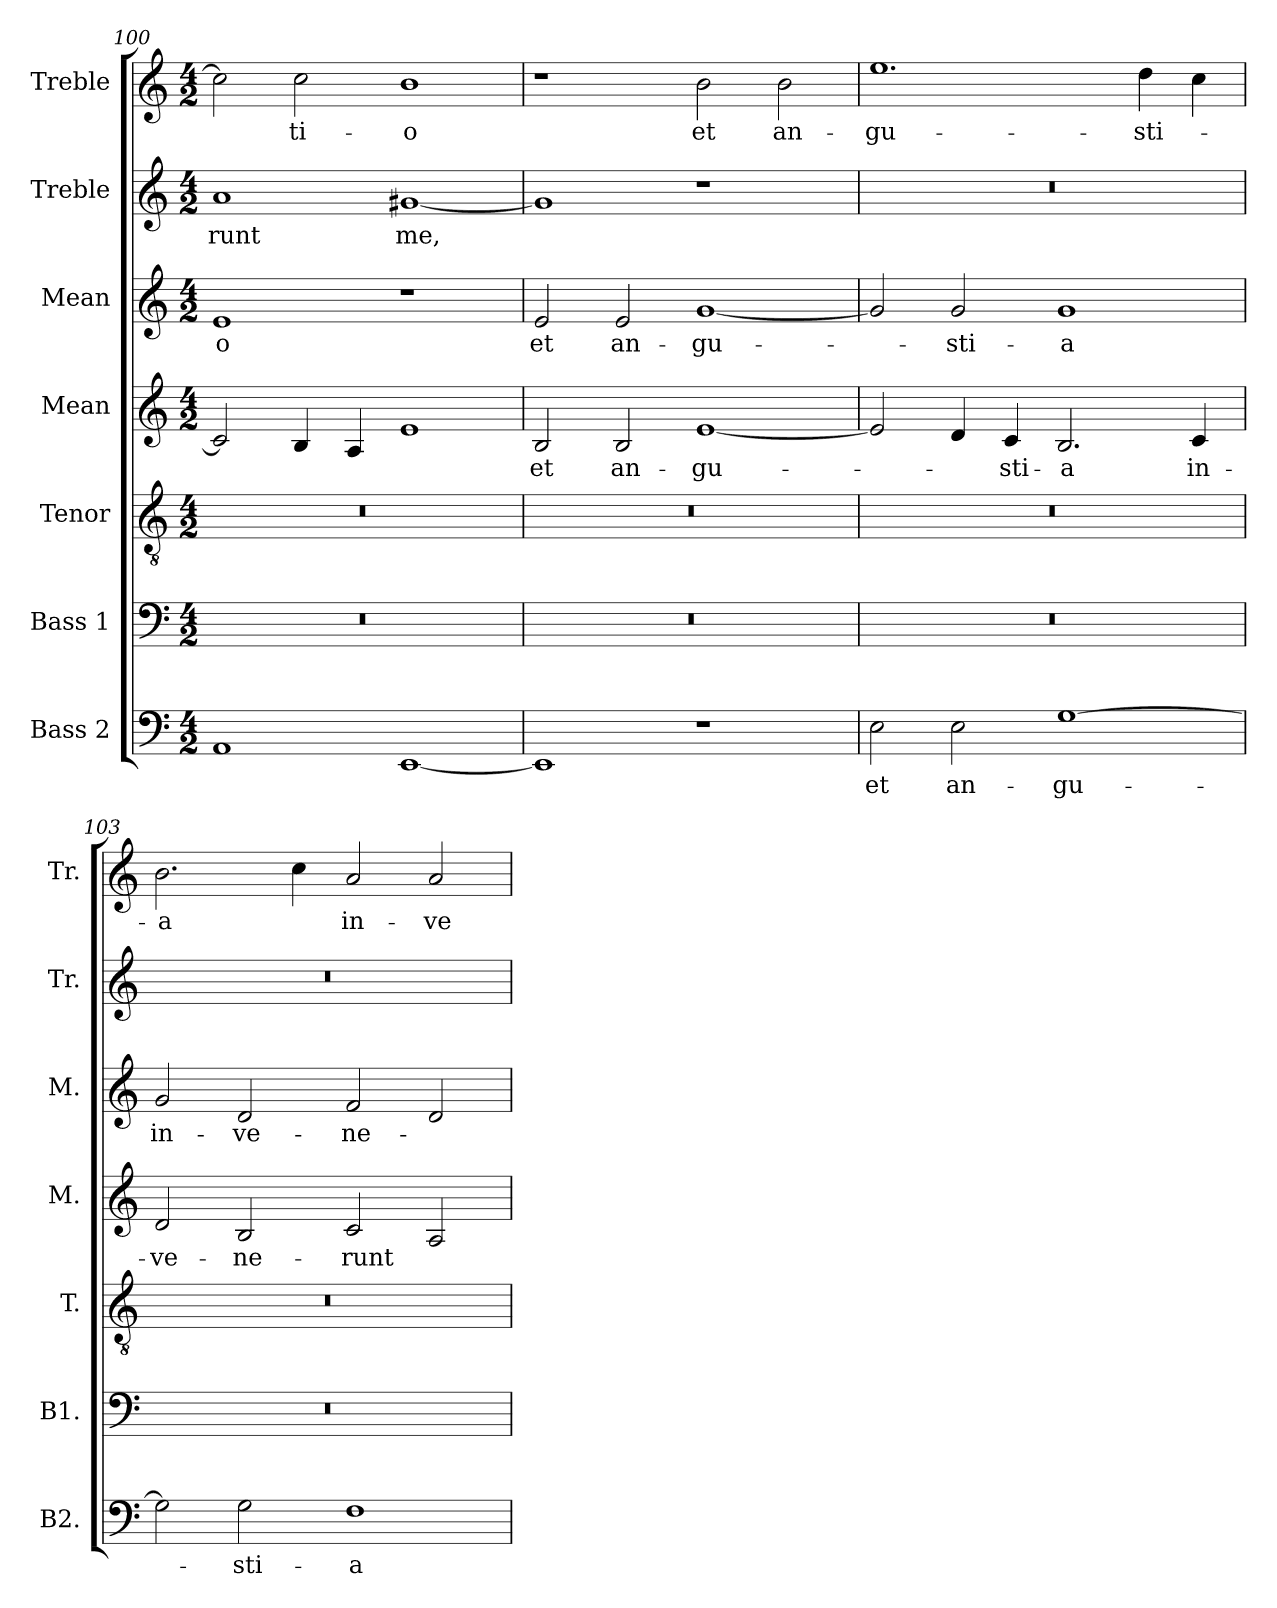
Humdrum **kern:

**kern	**text	**kern	**kern	**kern	**text	**kern	**text	**kern	**text	**kern	**text
*part7	*part7	*part6	*part5	*part4	*part4	*part3	*part3	*part2	*part2	*part1	*part1
*staff7	*staff7	*staff6	*staff5	*staff4	*staff4	*staff3	*staff3	*staff2	*staff2	*staff1	*staff1
*I"Bass 2	*	*I"Bass 1	*I"Tenor	*I"Mean	*	*I"Mean	*	*I"Treble	*	*I"Treble	*
*I'B2.	*	*I'B1.	*I'T.	*I'M.	*	*I'M.	*	*I'Tr.	*	*I'Tr.	*
*clefF4	*	*clefF4	*clefGv2	*clefG2	*	*clefG2	*	*clefG2	*	*clefG2	*
*	*	*	*ITrd7c12	*	*	*	*	*	*	*	*
*k[]	*	*k[]	*k[]	*k[]	*	*k[]	*	*k[]	*	*k[]	*
*C:	*	*C:	*C:	*C:	*	*C:	*	*C:	*	*C:	*
*M4/2	*	*M4/2	*M4/2	*M4/2	*	*M4/2	*	*M4/2	*	*M4/2	*
=100	=100	=100	=100	=100	=100	=100	=100	=100	=100	=100	=100
!	!	!LO:N:vis=1	!LO:N:vis=1	!	!	!	!	!	!	!	!
!	!	!	!	!	!	!	!LO:LY:b:color=#000000	!	!	!	!
!	!	!	!	!	!	!	!	!	!LO:LY:b:color=#000000	!	!
1AAi	.	0r	0r	2ci/]	.	1ei	-o	1ai	-runt	2cci\]	.
!	!	!	!	!	!	!	!	!	!	!	!LO:LY:b:color=#000000
.	.	.	.	4Bi/	.	.	.	.	.	2cci\	-ti-
.	.	.	.	4Ai/	.	.	.	.	.	.	.
!	!	!	!	!	!	!	!	!	!LO:LY:b:color=#000000	!	!
!	!	!	!	!	!	!	!	!	!	!	!LO:LY:b:color=#000000
[1EEi	.	.	.	1ei	.	1r	.	[1g#Xi	me,	1bi	-o
=101	=101	=101	=101	=101	=101	=101	=101	=101	=101	=101	=101
!	!	!LO:N:vis=1	!LO:N:vis=1	!	!	!	!	!	!	!	!
!	!	!	!	!	!LO:LY:b:color=#000000	!	!	!	!	!	!
!	!	!	!	!	!	!	!LO:LY:b:color=#000000	!	!	!	!
1EEi]	.	0r	0r	2Bi/	et	2ei/	et	1g#i]	.	1r	.
!	!	!	!	!	!LO:LY:b:color=#000000	!	!	!	!	!	!
!	!	!	!	!	!	!	!LO:LY:b:color=#000000	!	!	!	!
.	.	.	.	2Bi/	an-	2ei/	an-	.	.	.	.
!	!	!	!	!	!LO:LY:b:color=#000000	!	!	!	!	!	!
!	!	!	!	!	!	!	!LO:LY:b:color=#000000	!	!	!	!
!	!	!	!	!	!	!	!	!	!	!	!LO:LY:b:color=#000000
1r	.	.	.	[1ei	-gu-	[1gi	-gu-	1r	.	2bi\	et
!	!	!	!	!	!	!	!	!	!	!	!LO:LY:b:color=#000000
.	.	.	.	.	.	.	.	.	.	2bi\	an-
=102	=102	=102	=102	=102	=102	=102	=102	=102	=102	=102	=102
!	!LO:LY:b:color=#000000	!LO:N:vis=1	!LO:N:vis=1	!	!	!	!	!LO:N:vis=1	!	!	!
!	!	!	!	!	!	!	!	!	!	!	!LO:LY:b:color=#000000
2Ei\	et	0r	0r	2ei/]	.	2gi/]	.	0r	.	1.eei	-gu-
!	!LO:LY:b:color=#000000	!	!	!	!	!	!	!	!	!	!
!	!	!	!	!	!	!	!LO:LY:b:color=#000000	!	!	!	!
2Ei\	an-	.	.	4di/	.	2gi/	-sti-	.	.	.	.
!	!	!	!	!	!LO:LY:b:color=#000000	!	!	!	!	!	!
.	.	.	.	4ci/	-sti-	.	.	.	.	.	.
!	!LO:LY:b:color=#000000	!	!	!	!	!	!	!	!	!	!
!	!	!	!	!	!LO:LY:b:color=#000000	!	!	!	!	!	!
!	!	!	!	!	!	!	!LO:LY:b:color=#000000	!	!	!	!
[1Gi	-gu-	.	.	2.Bi/	-a	1gi	-a	.	.	.	.
!	!	!	!	!	!	!	!	!	!	!	!LO:LY:b:color=#000000
.	.	.	.	.	.	.	.	.	.	4ddi\	-sti-
!	!	!	!	!	!LO:LY:b:color=#000000	!	!	!	!	!	!
.	.	.	.	4ci/	in-	.	.	.	.	4cci\	.
!!LO:PB:g=z
=103	=103	=103	=103	=103	=103	=103	=103	=103	=103	=103	=103
!	!	!LO:N:vis=1	!LO:N:vis=1	!	!	!	!	!	!	!	!
!	!	!	!	!	!LO:LY:b:color=#000000	!	!	!	!	!	!
!	!	!	!	!	!	!	!LO:LY:b:color=#000000	!LO:N:vis=1	!	!	!
!	!	!	!	!	!	!	!	!	!	!	!LO:LY:b:color=#000000
2Gi\]	.	0r	0r	2di/	-ve-	2gi/	in-	0r	.	2.bi\	-a
!	!LO:LY:b:color=#000000	!	!	!	!	!	!	!	!	!	!
!	!	!	!	!	!LO:LY:b:color=#000000	!	!	!	!	!	!
!	!	!	!	!	!	!	!LO:LY:b:color=#000000	!	!	!	!
2Gi\	-sti-	.	.	2Bi/	-ne-	2di/	-ve-	.	.	.	.
.	.	.	.	.	.	.	.	.	.	4cci\	.
!	!LO:LY:b:color=#000000	!	!	!	!	!	!	!	!	!	!
!	!	!	!	!	!LO:LY:b:color=#000000	!	!	!	!	!	!
!	!	!	!	!	!	!	!LO:LY:b:color=#000000	!	!	!	!
!	!	!	!	!	!	!	!	!	!	!	!LO:LY:b:color=#000000
1Fi	-a	.	.	2ci/	-runt	2fi/	-ne-	.	.	2ai/	in-
!	!	!	!	!	!	!	!	!	!	!	!LO:LY:b:color=#000000
.	.	.	.	2Ai/	.	2di/	.	.	.	2ai/	-ve-
=	=	=	=	=	=	=	=	=	=	=	=
*-	*-	*-	*-	*-	*-	*-	*-	*-	*-	*-	*-
